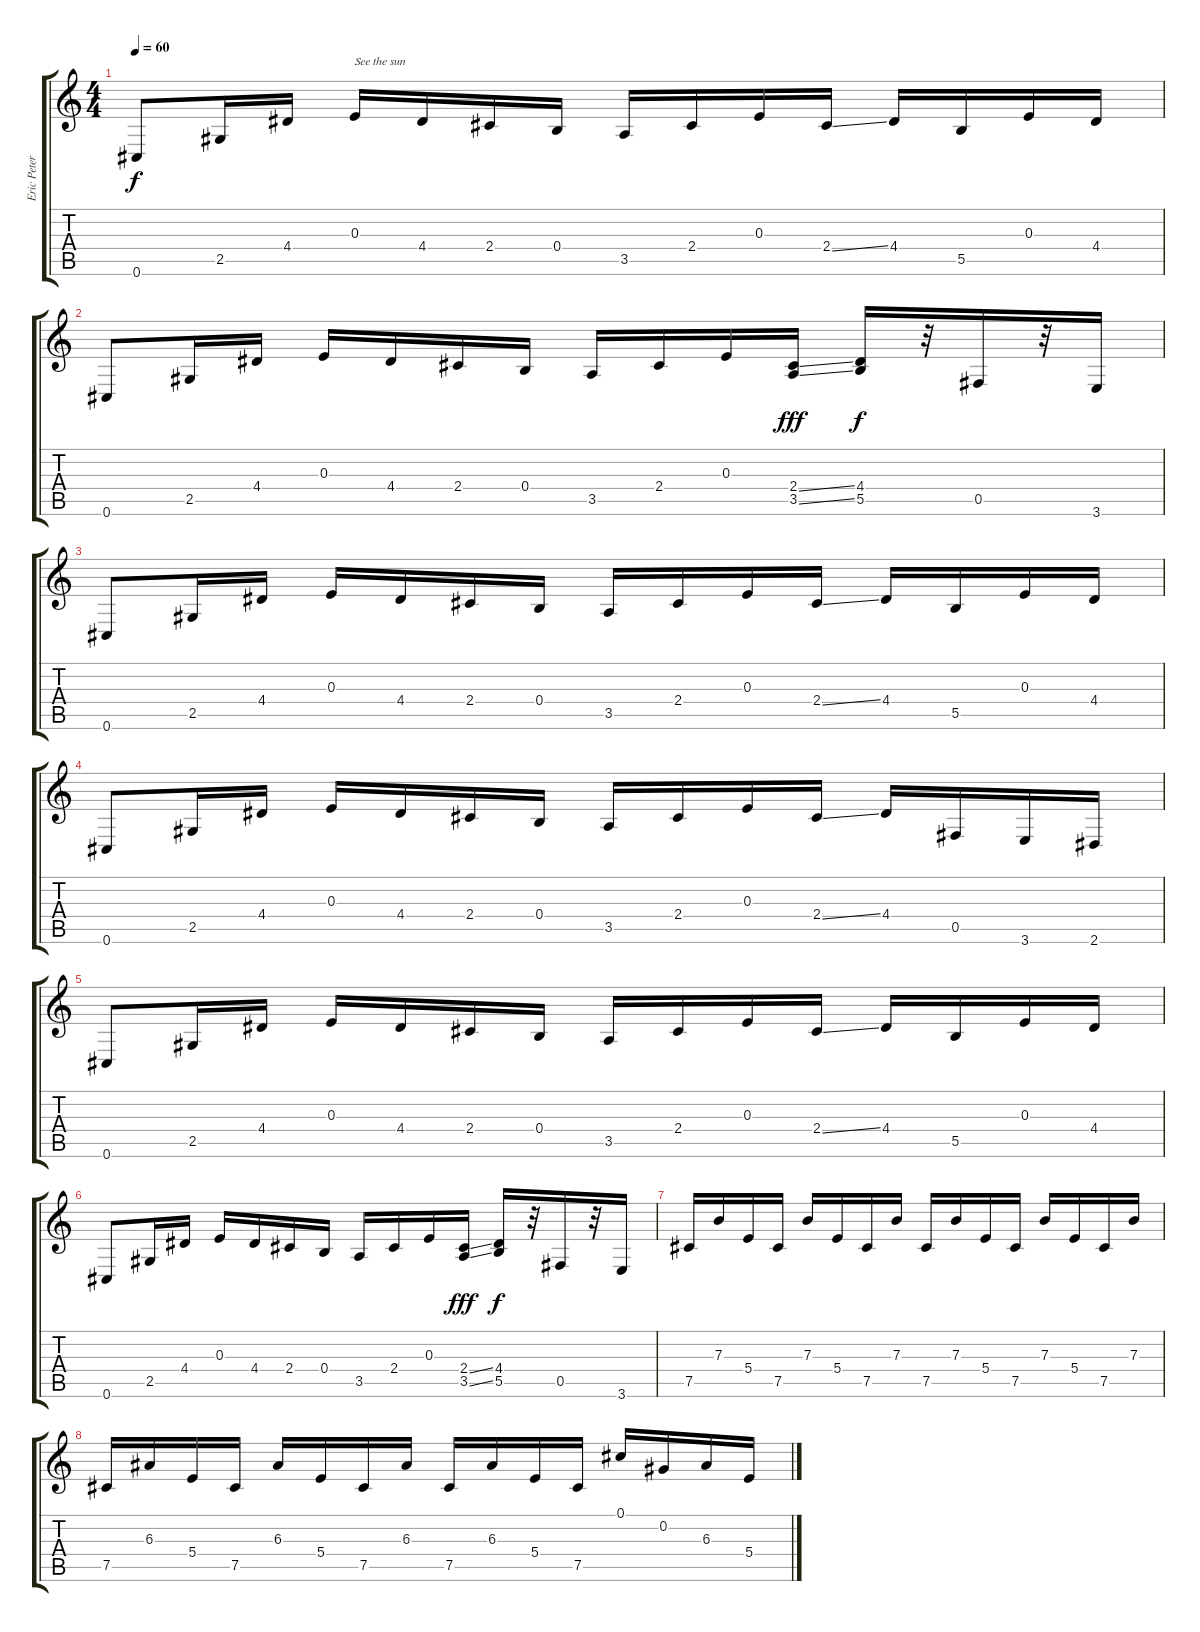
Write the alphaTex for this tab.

\track ("Eric Peterson" "Eric Peter") {instrument electricguitarjazz}
\staff {score tabs}
\tuning (Db4 Ab3 E3 B2 Gb2 Db2) {hide}
\ts (4 4)
\tempo 60
\clef g2
\ks c
0.6.8{dy f} 2.5.16 4.4.16 0.3.16{txt "See the sun"} 4.4.16 2.4.16 0.4.16 3.5.16 2.4.16 0.3.16 2.4{ss}.16 4.4.16 5.5.16 0.3.16 4.4.16 |
0.6.8 2.5.16 4.4.16 0.3.16 4.4.16 2.4.16 0.4.16 3.5.16 2.4.16 0.3.16 (2.4{ss} 3.5{ss}).16{dy fff} (4.4 5.5).16{dy f} r.32 0.5.16 r.32 3.6.16 |
0.6.8 2.5.16 4.4.16 0.3.16 4.4.16 2.4.16 0.4.16 3.5.16 2.4.16 0.3.16 2.4{ss}.16 4.4.16 5.5.16 0.3.16 4.4.16 |
0.6.8 2.5.16 4.4.16 0.3.16 4.4.16 2.4.16 0.4.16 3.5.16 2.4.16 0.3.16 2.4{ss}.16 4.4.16 0.5.16 3.6.16 2.6.16 |
0.6.8 2.5.16 4.4.16 0.3.16 4.4.16 2.4.16 0.4.16 3.5.16 2.4.16 0.3.16 2.4{ss}.16 4.4.16 5.5.16 0.3.16 4.4.16 |
0.6.8 2.5.16 4.4.16 0.3.16 4.4.16 2.4.16 0.4.16 3.5.16 2.4.16 0.3.16 (2.4{ss} 3.5{ss}).16{dy fff} (4.4 5.5).16{dy f} r.32 0.5.16 r.32 3.6.16 |
7.5.16 7.3.16 5.4.16 7.5.16 7.3.16 5.4.16 7.5.16 7.3.16 7.5.16 7.3.16 5.4.16 7.5.16 7.3.16 5.4.16 7.5.16 7.3.16 |
7.5.16 6.3.16 5.4.16 7.5.16 6.3.16 5.4.16 7.5.16 6.3.16 7.5.16 6.3.16 5.4.16 7.5.16 0.1.16 0.2.16 6.3.16 5.4.16
